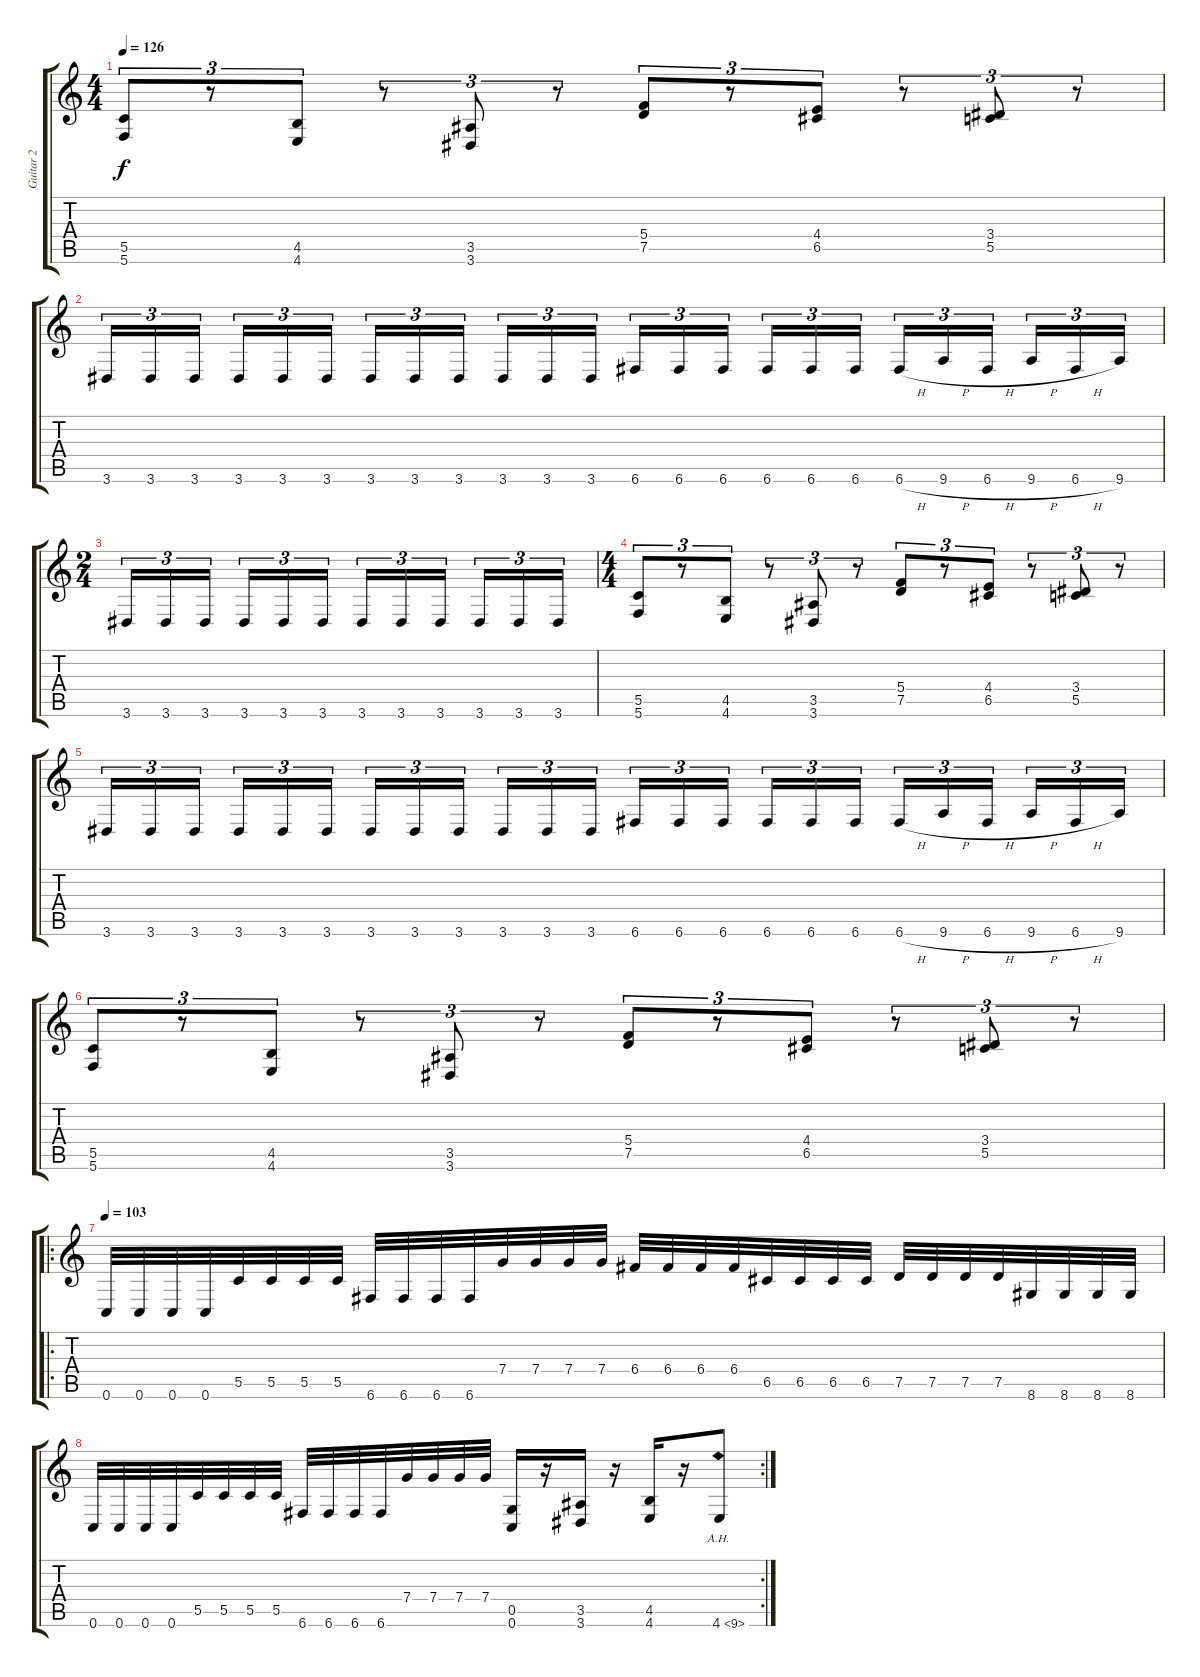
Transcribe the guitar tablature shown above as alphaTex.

\track ("Guitar 2" "Guitar 2") {instrument distortionguitar}
\staff {score tabs}
\tuning (D4 A3 F3 C3 G2 C2) {hide}
\ts (4 4)
\tempo 126
\clef g2
\ks c
(5.5 5.6).8{tu (3 2) dy f instrument distortionguitar} r.8{tu (3 2)} (4.5 4.6).8{tu (3 2)} r.8{tu (3 2)} (3.5 3.6).8{tu (3 2)} r.8{tu (3 2)} (5.4 7.5).8{tu (3 2)} r.8{tu (3 2)} (4.4 6.5).8{tu (3 2)} r.8{tu (3 2)} (3.4 5.5).8{tu (3 2)} r.8{tu (3 2)} |
3.6.16{tu (3 2)} 3.6.16{tu (3 2)} 3.6.16{tu (3 2)} 3.6.16{tu (3 2)} 3.6.16{tu (3 2)} 3.6.16{tu (3 2)} 3.6.16{tu (3 2)} 3.6.16{tu (3 2)} 3.6.16{tu (3 2)} 3.6.16{tu (3 2)} 3.6.16{tu (3 2)} 3.6.16{tu (3 2)} 6.6.16{tu (3 2)} 6.6.16{tu (3 2)} 6.6.16{tu (3 2)} 6.6.16{tu (3 2)} 6.6.16{tu (3 2)} 6.6.16{tu (3 2)} 6.6{h}.16{tu (3 2)} 9.6{h}.16{tu (3 2)} 6.6{h}.16{tu (3 2)} 9.6{h}.16{tu (3 2)} 6.6{h}.16{tu (3 2)} 9.6.16{tu (3 2)} |
\ts (2 4)
3.6.16{tu (3 2)} 3.6.16{tu (3 2)} 3.6.16{tu (3 2)} 3.6.16{tu (3 2)} 3.6.16{tu (3 2)} 3.6.16{tu (3 2)} 3.6.16{tu (3 2)} 3.6.16{tu (3 2)} 3.6.16{tu (3 2)} 3.6.16{tu (3 2)} 3.6.16{tu (3 2)} 3.6.16{tu (3 2)} |
\ts (4 4)
(5.5 5.6).8{tu (3 2)} r.8{tu (3 2)} (4.5 4.6).8{tu (3 2)} r.8{tu (3 2)} (3.5 3.6).8{tu (3 2)} r.8{tu (3 2)} (5.4 7.5).8{tu (3 2)} r.8{tu (3 2)} (4.4 6.5).8{tu (3 2)} r.8{tu (3 2)} (3.4 5.5).8{tu (3 2)} r.8{tu (3 2)} |
3.6.16{tu (3 2)} 3.6.16{tu (3 2)} 3.6.16{tu (3 2)} 3.6.16{tu (3 2)} 3.6.16{tu (3 2)} 3.6.16{tu (3 2)} 3.6.16{tu (3 2)} 3.6.16{tu (3 2)} 3.6.16{tu (3 2)} 3.6.16{tu (3 2)} 3.6.16{tu (3 2)} 3.6.16{tu (3 2)} 6.6.16{tu (3 2)} 6.6.16{tu (3 2)} 6.6.16{tu (3 2)} 6.6.16{tu (3 2)} 6.6.16{tu (3 2)} 6.6.16{tu (3 2)} 6.6{h}.16{tu (3 2)} 9.6{h}.16{tu (3 2)} 6.6{h}.16{tu (3 2)} 9.6{h}.16{tu (3 2)} 6.6{h}.16{tu (3 2)} 9.6.16{tu (3 2)} |
(5.5 5.6).8{tu (3 2)} r.8{tu (3 2)} (4.5 4.6).8{tu (3 2)} r.8{tu (3 2)} (3.5 3.6).8{tu (3 2)} r.8{tu (3 2)} (5.4 7.5).8{tu (3 2)} r.8{tu (3 2)} (4.4 6.5).8{tu (3 2)} r.8{tu (3 2)} (3.4 5.5).8{tu (3 2)} r.8{tu (3 2)} |
\ro
\tempo 103
0.6.32 0.6.32 0.6.32 0.6.32 5.5.32 5.5.32 5.5.32 5.5.32 6.6.32 6.6.32 6.6.32 6.6.32 7.4.32 7.4.32 7.4.32 7.4.32 6.4.32 6.4.32 6.4.32 6.4.32 6.5.32 6.5.32 6.5.32 6.5.32 7.5.32 7.5.32 7.5.32 7.5.32 8.6.32 8.6.32 8.6.32 8.6.32 |
\rc 2
0.6.32 0.6.32 0.6.32 0.6.32 5.5.32 5.5.32 5.5.32 5.5.32 6.6.32 6.6.32 6.6.32 6.6.32 7.4.32 7.4.32 7.4.32 7.4.32 (0.5 0.6).16 r.16 (3.5 3.6).16 r.16 (4.5 4.6).16 r.16 4.6{ah 5}.8
